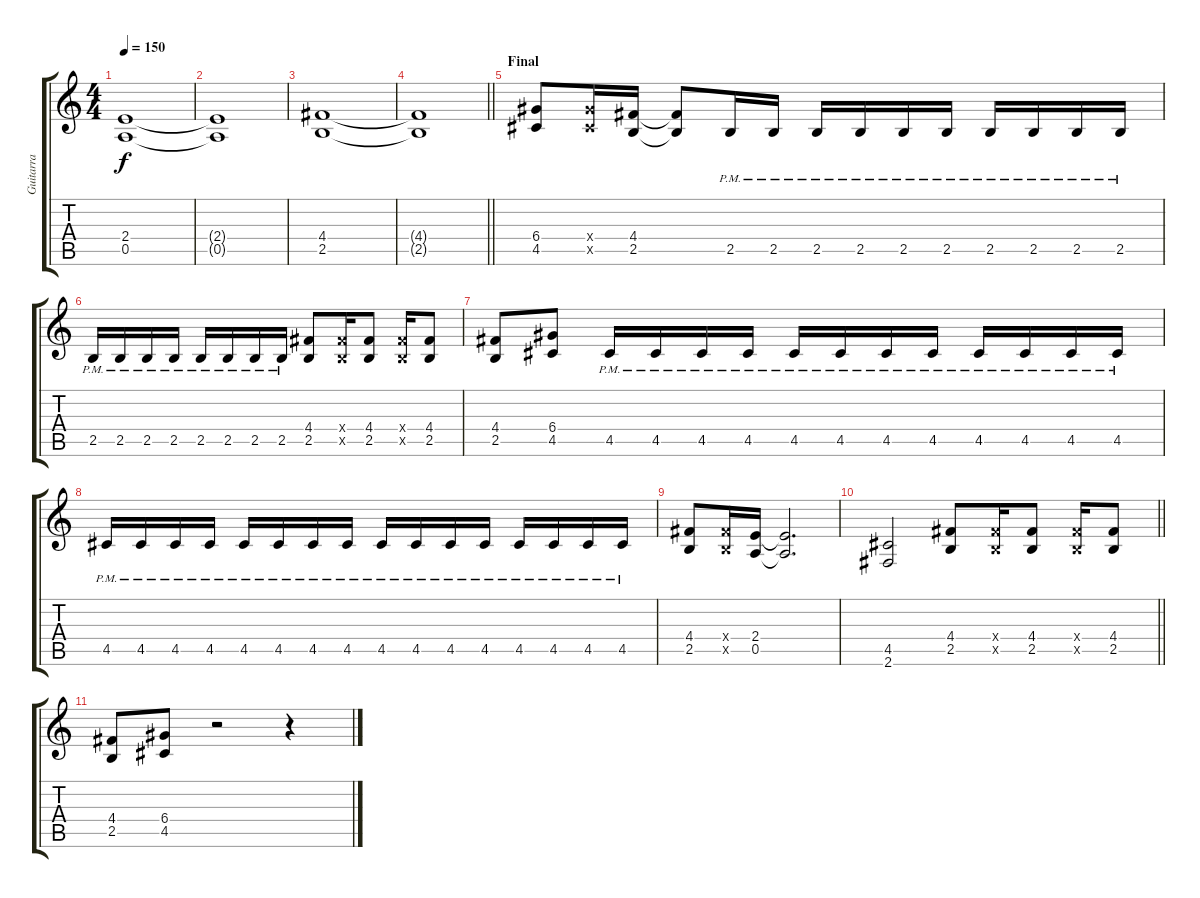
\track ("Guitarra" "Guitarra") {instrument distortionguitar}
\staff {score tabs}
\tuning (E4 B3 G3 D3 A2 E2) {hide}
\ts (4 4)
\tempo 150
\clef g2
\ks c
(2.4 0.5).1{dy f} |
(2.4{t} 0.5{t}).1 |
(4.4 2.5).1 |
\barLineRight lightlight
(4.4{t} 2.5{t}).1 |
\section ("" "Final")
(6.4 4.5).8 (6.4{x} 4.5{x}).16 (4.4 2.5).16 (4.4{t} 2.5{t}).8 2.5{pm}.16 2.5{pm}.16 2.5{pm}.16 2.5{pm}.16 2.5{pm}.16 2.5{pm}.16 2.5{pm}.16 2.5{pm}.16 2.5{pm}.16 2.5{pm}.16 |
2.5{pm}.16 2.5{pm}.16 2.5{pm}.16 2.5{pm}.16 2.5{pm}.16 2.5{pm}.16 2.5{pm}.16 2.5{pm}.16 (4.4 2.5).8 (4.4{x} 2.5{x}).16 (4.4 2.5).8 (4.4{x} 2.5{x}).16 (4.4 2.5).8 |
(4.4 2.5).8 (6.4 4.5).8 4.5{pm}.16 4.5{pm}.16 4.5{pm}.16 4.5{pm}.16 4.5{pm}.16 4.5{pm}.16 4.5{pm}.16 4.5{pm}.16 4.5{pm}.16 4.5{pm}.16 4.5{pm}.16 4.5{pm}.16 |
4.5{pm}.16 4.5{pm}.16 4.5{pm}.16 4.5{pm}.16 4.5{pm}.16 4.5{pm}.16 4.5{pm}.16 4.5{pm}.16 4.5{pm}.16 4.5{pm}.16 4.5{pm}.16 4.5{pm}.16 4.5{pm}.16 4.5{pm}.16 4.5{pm}.16 4.5{pm}.16 |
(4.4 2.5).8 (4.4{x} 2.5{x}).16 (2.4 0.5).16 (2.4{t} 0.5{t}).2{d} |
\barLineRight lightlight
(4.5 2.6).2 (4.4 2.5).8 (4.4{x} 2.5{x}).16 (4.4 2.5).8 (4.4{x} 2.5{x}).16 (4.4 2.5).8 |
(4.4 2.5).8 (6.4 4.5).8 r.2 r.4
